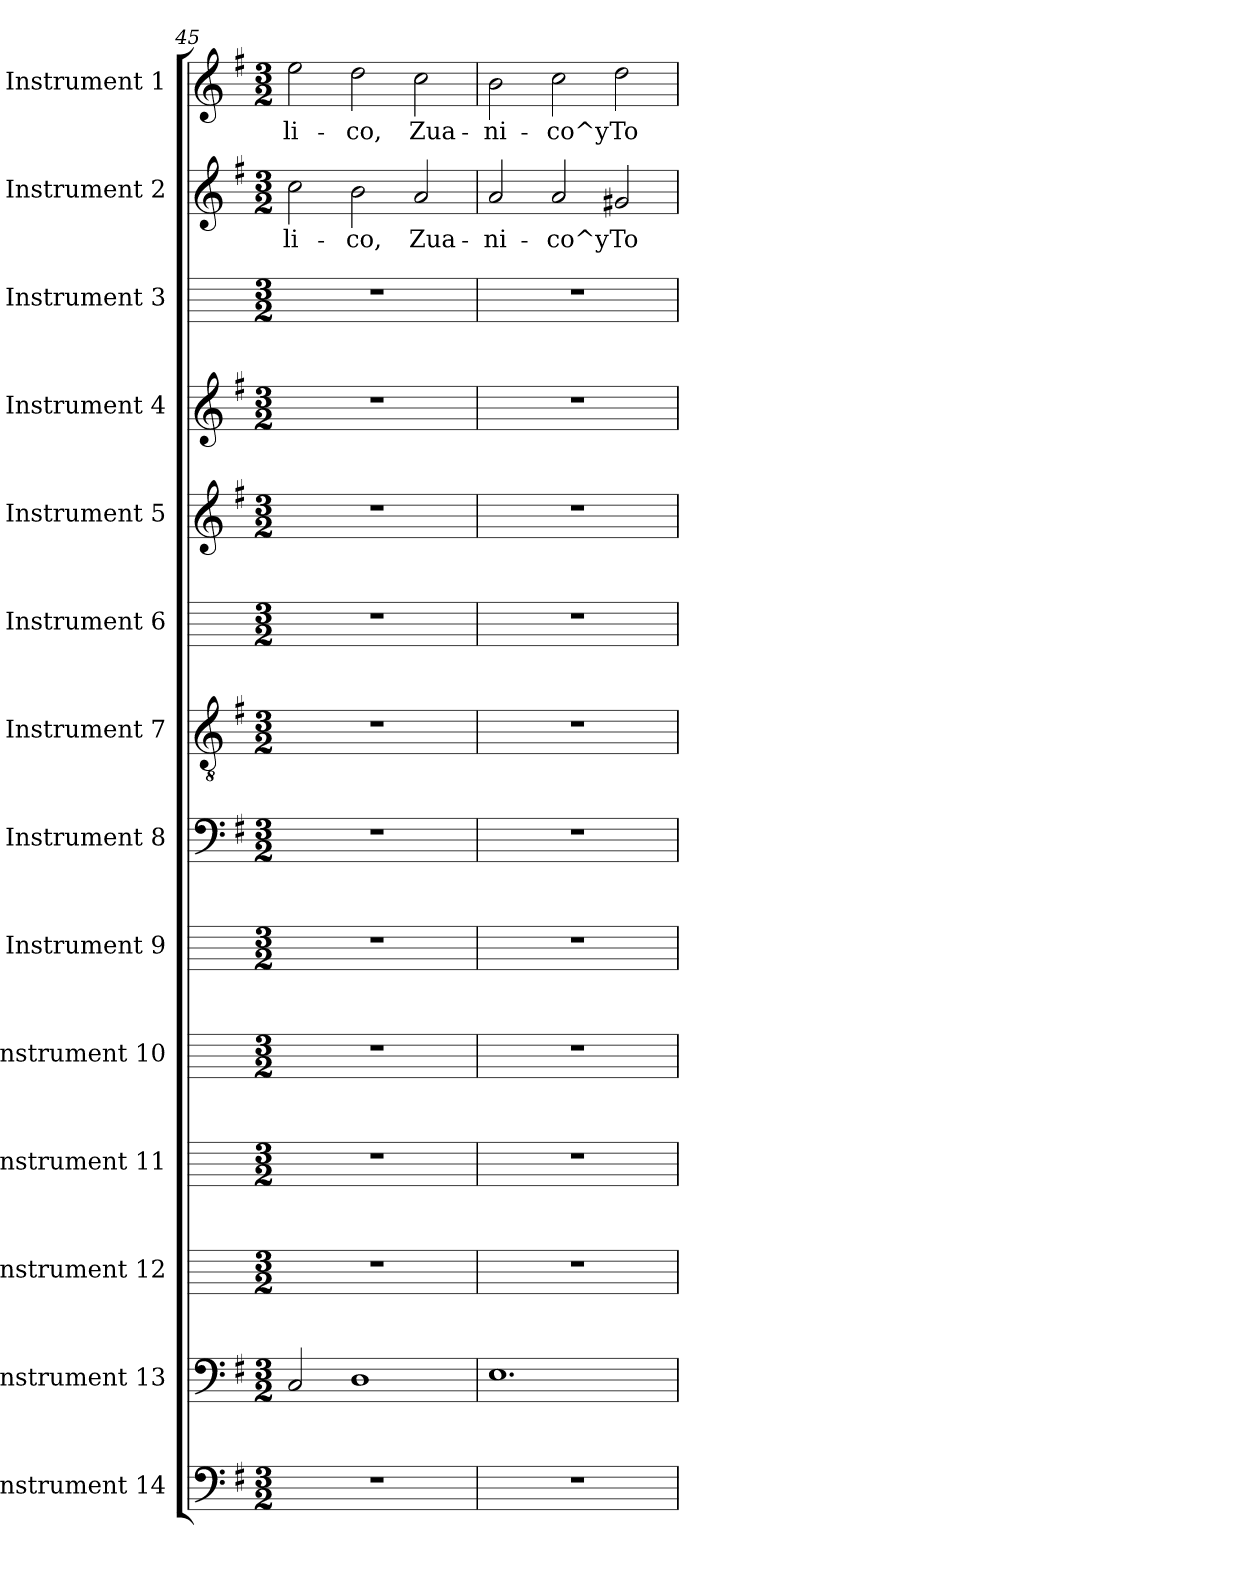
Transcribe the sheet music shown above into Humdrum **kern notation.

**kern	**kern	**kern	**kern	**kern	**kern	**kern	**kern	**kern	**kern	**kern	**kern	**kern	**text	**kern	**text
*part14	*part13	*part12	*part11	*part10	*part9	*part8	*part7	*part6	*part5	*part4	*part3	*part2	*part2	*part1	*part1
*staff14	*staff13	*staff12	*staff11	*staff10	*staff9	*staff8	*staff7	*staff6	*staff5	*staff4	*staff3	*staff2	*staff2	*staff1	*staff1
*I"Instrument 14	*I"Instrument 13	*I"Instrument 12	*I"Instrument 11	*I"Instrument 10	*I"Instrument 9	*I"Instrument 8	*I"Instrument 7	*I"Instrument 6	*I"Instrument 5	*I"Instrument 4	*I"Instrument 3	*I"Instrument 2	*	*I"Instrument 1	*
*clefF4	*clefF4	*	*	*	*	*clefF4	*clefGv2	*	*clefG2	*clefG2	*	*clefG2	*	*clefG2	*
*k[f#]	*k[f#]	*k[]	*k[]	*k[]	*k[]	*k[f#]	*k[f#]	*k[]	*k[f#]	*k[f#]	*k[]	*k[f#]	*	*k[f#]	*
*G:	*G:	*C:	*C:	*C:	*C:	*G:	*G:	*C:	*G:	*G:	*C:	*G:	*	*G:	*
*M3/2	*M3/2	*M3/2	*M3/2	*M3/2	*M3/2	*M3/2	*M3/2	*M3/2	*M3/2	*M3/2	*M3/2	*M3/2	*	*M3/2	*
=45	=45	=45	=45	=45	=45	=45	=45	=45	=45	=45	=45	=45	=45	=45	=45
!	!	!	!	!	!	!	!	!	!	!	!	!	!LO:LY:b:rj	!	!LO:LY:b:cj
1.r	2C/	1.r	1.r	1.r	1.r	1.r	1.r	1.r	1.r	1.r	1.r	2cc\	-li-	2ee\	-li-
!	!	!	!	!	!	!	!	!	!	!	!	!	!LO:LY:b:rj	!	!LO:LY:b:cj
.	1D	.	.	.	.	.	.	.	.	.	.	2b\	-co,	2dd\	-co,
!	!	!	!	!	!	!	!	!	!	!	!	!	!LO:LY:b:rj	!	!LO:LY:b:cj
.	.	.	.	.	.	.	.	.	.	.	.	2a/	Zua-	2cc\	Zua-
=46	=46	=46	=46	=46	=46	=46	=46	=46	=46	=46	=46	=46	=46	=46	=46
!	!	!	!	!	!	!	!	!	!	!	!	!	!LO:LY:b:rj	!	!LO:LY:b:cj
1.r	1.E	1.r	1.r	1.r	1.r	1.r	1.r	1.r	1.r	1.r	1.r	2a/	-ni-	2b\	-ni-
!	!	!	!	!	!	!	!	!	!	!	!	!	!LO:LY:b:rj	!	!LO:LY:b:cj
.	.	.	.	.	.	.	.	.	.	.	.	2a/	-co^y	2cc\	-co^y
!	!	!	!	!	!	!	!	!	!	!	!	!	!LO:LY:b:rj	!	!LO:LY:b:cj
.	.	.	.	.	.	.	.	.	.	.	.	2g#X/	To-	2dd\	To-
=	=	=	=	=	=	=	=	=	=	=	=	=	=	=	=
*-	*-	*-	*-	*-	*-	*-	*-	*-	*-	*-	*-	*-	*-	*-	*-
